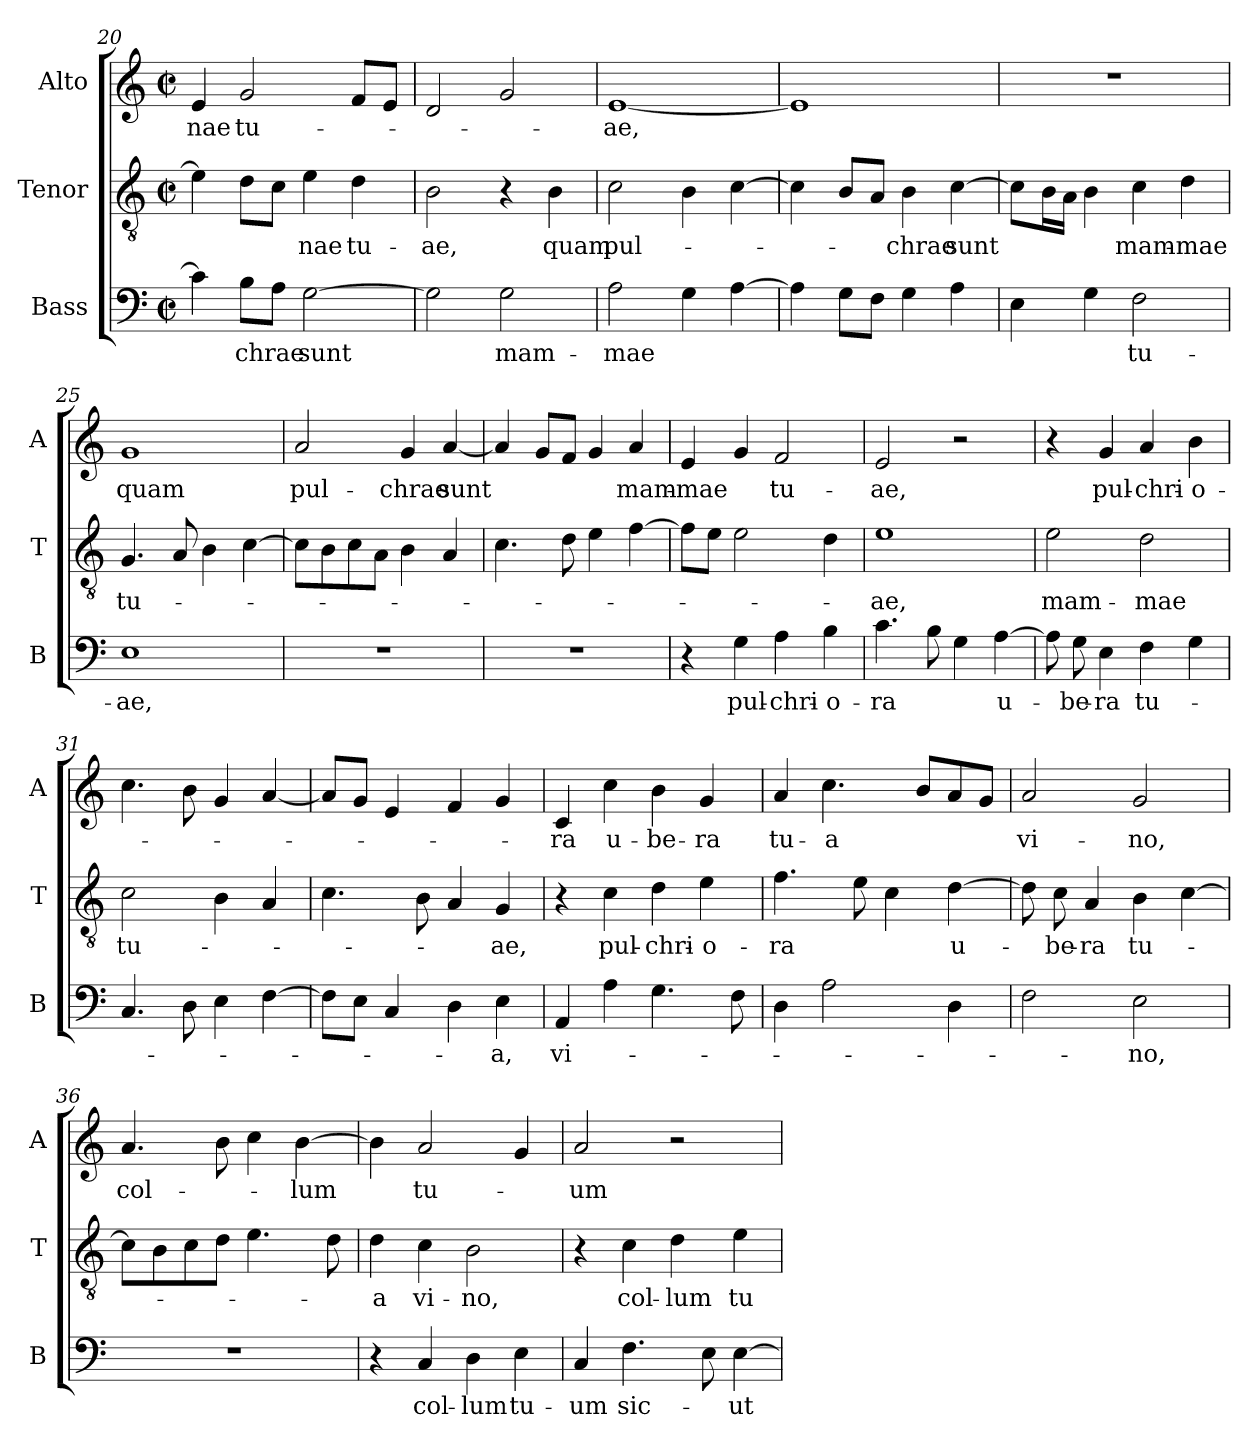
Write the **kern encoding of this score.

**kern	**text	**kern	**text	**kern	**text
*part3	*part3	*part2	*part2	*part1	*part1
*staff3	*staff3	*staff2	*staff2	*staff1	*staff1
*I"Bass	*	*I"Tenor	*	*I"Alto	*
*I'B	*	*I'T	*	*I'A	*
*clefF4	*	*clefGv2	*	*clefG2	*
*k[]	*	*k[]	*	*k[]	*
*C:	*	*C:	*	*C:	*
*M2/2	*	*M2/2	*	*M2/2	*
*met(c|)	*	*met(c|)	*	*met(c|)	*
=20	=20	=20	=20	=20	=20
!	!	!	!	!	!LO:LY:b
4c\]	.	4e\]	.	4e/	-nae
!	!LO:LY:b	!	!	!	!LO:LY:b
8B\L	-chrae	8d\L	.	2g/	tu-
8A\J	.	8c\J	.	.	.
!	!LO:LY:b	!	!LO:LY:b	!	!
[2G\	sunt	4e\	-nae	.	.
!	!	!	!LO:LY:b	!	!
.	.	4d\	tu-	8f/L	.
.	.	.	.	8e/J	.
!!LO:LB:g=z
=21	=21	=21	=21	=21	=21
!	!	!	!LO:LY:b	!	!
2G\]	.	2B\	-ae,	2d/	.
!	!LO:LY:b	!	!	!	!
2G\	mam-	4r	.	2g/	.
!	!	!	!LO:LY:b	!	!
.	.	4B\	quam	.	.
=22	=22	=22	=22	=22	=22
!	!LO:LY:b	!	!LO:LY:b	!	!LO:LY:b
2A\	-mae	2c\	pul-	[1e	-ae,
4G\	.	4B\	.	.	.
[4A\	.	[4c\	.	.	.
=23	=23	=23	=23	=23	=23
4A\]	.	4c\]	.	1e]	.
8G\L	.	8B/L	.	.	.
8F\J	.	8A/J	.	.	.
!	!	!	!LO:LY:b	!	!
4G\	.	4B\	-chrae	.	.
!	!	!	!LO:LY:b	!	!
4A\	.	[4c\	sunt	.	.
=24	=24	=24	=24	=24	=24
4E\	.	8c\L]	.	1r	.
.	.	16B\L	.	.	.
.	.	16A\JJ	.	.	.
4G\	.	4B\	.	.	.
!	!LO:LY:b	!	!LO:LY:b	!	!
2F\	tu-	4c\	mam-	.	.
!	!	!	!LO:LY:b	!	!
.	.	4d\	-mae	.	.
=25	=25	=25	=25	=25	=25
!	!LO:LY:b	!	!LO:LY:b	!	!LO:LY:b
1E	-ae,	4.G/	tu-	1g	quam
.	.	8A/	.	.	.
.	.	4B\	.	.	.
.	.	[4c\	.	.	.
!!LO:LB:g=z
=26	=26	=26	=26	=26	=26
!	!	!	!	!	!LO:LY:b
1r	.	8c\L]	.	2a/	pul-
.	.	8B\	.	.	.
.	.	8c\	.	.	.
.	.	8A\J	.	.	.
!	!	!	!	!	!LO:LY:b
.	.	4B\	.	4g/	-chrae
!	!	!	!	!	!LO:LY:b
.	.	4A/	.	[4a/	sunt
=27	=27	=27	=27	=27	=27
1r	.	4.c\	.	4a/]	.
.	.	.	.	8g/L	.
.	.	8d\	.	8f/J	.
.	.	4e\	.	4g/	.
!	!	!	!	!	!LO:LY:b
.	.	[4f\	.	4a/	mam-
=28	=28	=28	=28	=28	=28
!	!	!	!	!	!LO:LY:b
4r	.	8f\L]	.	4e/	-mae
.	.	8e\J	.	.	.
!	!LO:LY:b	!	!	!	!
4G\	pul-	2e\	.	4g/	.
!	!LO:LY:b	!	!	!	!LO:LY:b
4A\	-chri-	.	.	2f/	tu-
!	!LO:LY:b	!	!	!	!
4B\	-o-	4d\	.	.	.
=29	=29	=29	=29	=29	=29
!	!LO:LY:b	!	!LO:LY:b	!	!LO:LY:b
4.c\	-ra	1e	-ae,	2e/	-ae,
8B\	.	.	.	.	.
4G\	.	.	.	2r	.
!	!LO:LY:b	!	!	!	!
[4A\	u-	.	.	.	.
=30	=30	=30	=30	=30	=30
!	!	!	!LO:LY:b	!	!
8A\]	.	2e\	mam-	4r	.
!	!LO:LY:b	!	!	!	!
8G\	-be-	.	.	.	.
!	!LO:LY:b	!	!	!	!LO:LY:b
4E\	-ra	.	.	4g/	pul-
!	!LO:LY:b	!	!LO:LY:b	!	!LO:LY:b
4F\	tu-	2d\	-mae	4a/	-chri-
!	!	!	!	!	!LO:LY:b
4G\	.	.	.	4b\	-o-
!!LO:LB:g=z
=31	=31	=31	=31	=31	=31
!	!	!	!LO:LY:b	!	!
4.C/	.	2c\	tu-	4.cc\	.
8D\	.	.	.	8b\	.
4E\	.	4B\	.	4g/	.
[4F\	.	4A/	.	[4a/	.
=32	=32	=32	=32	=32	=32
8F\L]	.	4.c\	.	8a/L]	.
8E\J	.	.	.	8g/J	.
4C/	.	.	.	4e/	.
.	.	8B\	.	.	.
4D\	.	4A/	.	4f/	.
!	!LO:LY:b	!	!LO:LY:b	!	!
4E\	-a,	4G/	-ae,	4g/	.
=33	=33	=33	=33	=33	=33
!	!LO:LY:b	!	!	!	!LO:LY:b
4AA/	vi-	4r	.	4c/	-ra
!	!	!	!LO:LY:b	!	!LO:LY:b
4A\	.	4c\	pul-	4cc\	u-
!	!	!	!LO:LY:b	!	!LO:LY:b
4.G\	.	4d\	-chri-	4b\	-be-
!	!	!	!LO:LY:b	!	!LO:LY:b
.	.	4e\	-o-	4g/	-ra
8F\	.	.	.	.	.
=34	=34	=34	=34	=34	=34
!	!	!	!LO:LY:b	!	!LO:LY:b
4D\	.	4.f\	-ra	4a/	tu-
!	!	!	!	!	!LO:LY:b
2A\	.	.	.	4.cc\	-a
.	.	8e\	.	.	.
.	.	4c\	.	.	.
.	.	.	.	8b/L	.
!	!	!	!LO:LY:b	!	!
4D\	.	[4d\	u-	8a/	.
.	.	.	.	8g/J	.
=35	=35	=35	=35	=35	=35
!	!	!	!	!	!LO:LY:b
2F\	.	8d\]	.	2a/	vi-
!	!	!	!LO:LY:b	!	!
.	.	8c\	-be-	.	.
!	!	!	!LO:LY:b	!	!
.	.	4A/	-ra	.	.
!	!LO:LY:b	!	!LO:LY:b	!	!LO:LY:b
2E\	-no,	4B\	tu-	2g/	-no,
.	.	[4c\	.	.	.
!!LO:PB:g=z
=36	=36	=36	=36	=36	=36
!	!	!	!	!	!LO:LY:b
1r	.	8c\L]	.	4.a/	col-
.	.	8B\	.	.	.
.	.	8c\	.	.	.
.	.	8d\J	.	8b\	.
.	.	4.e\	.	4cc\	.
!	!	!	!	!	!LO:LY:b
.	.	.	.	[4b\	-lum
.	.	8d\	.	.	.
=37	=37	=37	=37	=37	=37
!	!	!	!LO:LY:b	!	!
4r	.	4d\	-a	4b\]	.
!	!LO:LY:b	!	!LO:LY:b	!	!LO:LY:b
4C/	col-	4c\	vi-	2a/	tu-
!	!LO:LY:b	!	!LO:LY:b	!	!
4D\	-lum	2B\	-no,	.	.
!	!LO:LY:b	!	!	!	!
4E\	tu-	.	.	4g/	.
=38	=38	=38	=38	=38	=38
!	!LO:LY:b	!	!	!	!LO:LY:b
4C/	-um	4r	.	2a/	-um
!	!LO:LY:b	!	!LO:LY:b	!	!
4.F\	sic-	4c\	col-	.	.
!	!	!	!LO:LY:b	!	!
.	.	4d\	-lum	2r	.
8E\	.	.	.	.	.
!	!LO:LY:b	!	!LO:LY:b	!	!
[4E\	-ut	4e\	tu-	.	.
=	=	=	=	=	=
*-	*-	*-	*-	*-	*-
